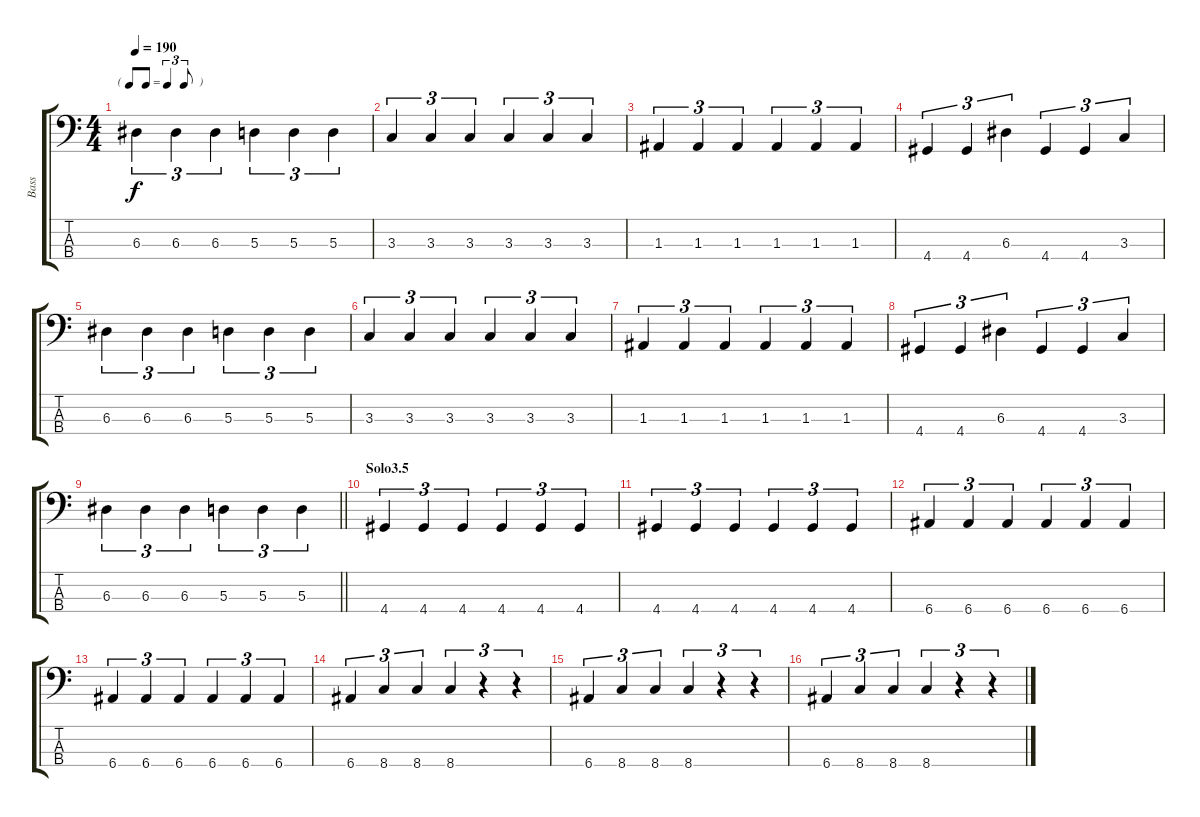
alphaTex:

\track ("Bass" "Bass") {instrument electricbassfinger}
\staff {score tabs}
\tuning (G2 D2 A1 E1) {hide}
\ts (4 4)
\tf triplet8th
\tempo 190
\clef f4
\ks c
6.3.4{tu (3 2) dy f} 6.3.4{tu (3 2)} 6.3.4{tu (3 2)} 5.3.4{tu (3 2)} 5.3.4{tu (3 2)} 5.3.4{tu (3 2)} |
3.3.4{tu (3 2)} 3.3.4{tu (3 2)} 3.3.4{tu (3 2)} 3.3.4{tu (3 2)} 3.3.4{tu (3 2)} 3.3.4{tu (3 2)} |
1.3.4{tu (3 2)} 1.3.4{tu (3 2)} 1.3.4{tu (3 2)} 1.3.4{tu (3 2)} 1.3.4{tu (3 2)} 1.3.4{tu (3 2)} |
4.4.4{tu (3 2)} 4.4.4{tu (3 2)} 6.3.4{tu (3 2)} 4.4.4{tu (3 2)} 4.4.4{tu (3 2)} 3.3.4{tu (3 2)} |
6.3.4{tu (3 2)} 6.3.4{tu (3 2)} 6.3.4{tu (3 2)} 5.3.4{tu (3 2)} 5.3.4{tu (3 2)} 5.3.4{tu (3 2)} |
3.3.4{tu (3 2)} 3.3.4{tu (3 2)} 3.3.4{tu (3 2)} 3.3.4{tu (3 2)} 3.3.4{tu (3 2)} 3.3.4{tu (3 2)} |
1.3.4{tu (3 2)} 1.3.4{tu (3 2)} 1.3.4{tu (3 2)} 1.3.4{tu (3 2)} 1.3.4{tu (3 2)} 1.3.4{tu (3 2)} |
4.4.4{tu (3 2)} 4.4.4{tu (3 2)} 6.3.4{tu (3 2)} 4.4.4{tu (3 2)} 4.4.4{tu (3 2)} 3.3.4{tu (3 2)} |
\barLineRight lightlight
6.3.4{tu (3 2)} 6.3.4{tu (3 2)} 6.3.4{tu (3 2)} 5.3.4{tu (3 2)} 5.3.4{tu (3 2)} 5.3.4{tu (3 2)} |
\section ("" "Solo3.5")
4.4.4{tu (3 2)} 4.4.4{tu (3 2)} 4.4.4{tu (3 2)} 4.4.4{tu (3 2)} 4.4.4{tu (3 2)} 4.4.4{tu (3 2)} |
4.4.4{tu (3 2)} 4.4.4{tu (3 2)} 4.4.4{tu (3 2)} 4.4.4{tu (3 2)} 4.4.4{tu (3 2)} 4.4.4{tu (3 2)} |
6.4.4{tu (3 2)} 6.4.4{tu (3 2)} 6.4.4{tu (3 2)} 6.4.4{tu (3 2)} 6.4.4{tu (3 2)} 6.4.4{tu (3 2)} |
6.4.4{tu (3 2)} 6.4.4{tu (3 2)} 6.4.4{tu (3 2)} 6.4.4{tu (3 2)} 6.4.4{tu (3 2)} 6.4.4{tu (3 2)} |
6.4.4{tu (3 2)} 8.4.4{tu (3 2)} 8.4.4{tu (3 2)} 8.4.4{tu (3 2)} r.4{tu (3 2)} r.4{tu (3 2)} |
6.4.4{tu (3 2)} 8.4.4{tu (3 2)} 8.4.4{tu (3 2)} 8.4.4{tu (3 2)} r.4{tu (3 2)} r.4{tu (3 2)} |
6.4.4{tu (3 2)} 8.4.4{tu (3 2)} 8.4.4{tu (3 2)} 8.4.4{tu (3 2)} r.4{tu (3 2)} r.4{tu (3 2)}
